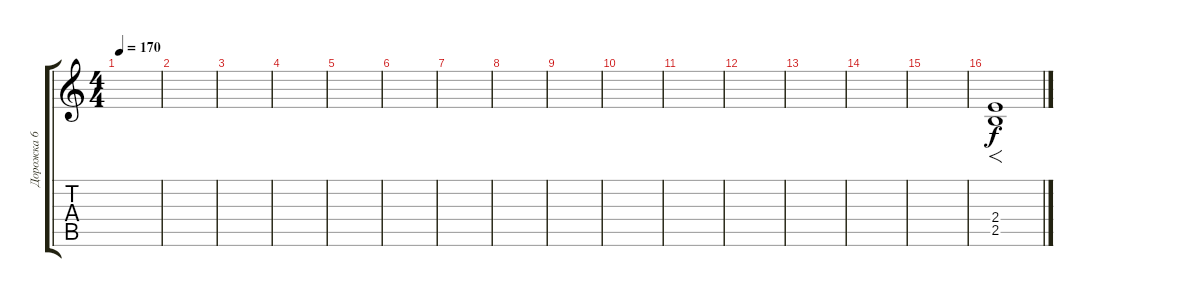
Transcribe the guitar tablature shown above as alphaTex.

\track ("Дорожка 6" "Дорожка 6") {instrument electricguitarjazz}
\staff {score tabs}
\tuning (E4 B3 G3 D3 A2 D2) {hide}
\ts (4 4)
\tempo 170
\clef g2
\ks c
|
|
|
|
|
|
|
|
|
|
|
|
|
|
|
(2.4 2.5).1{f dy f}
